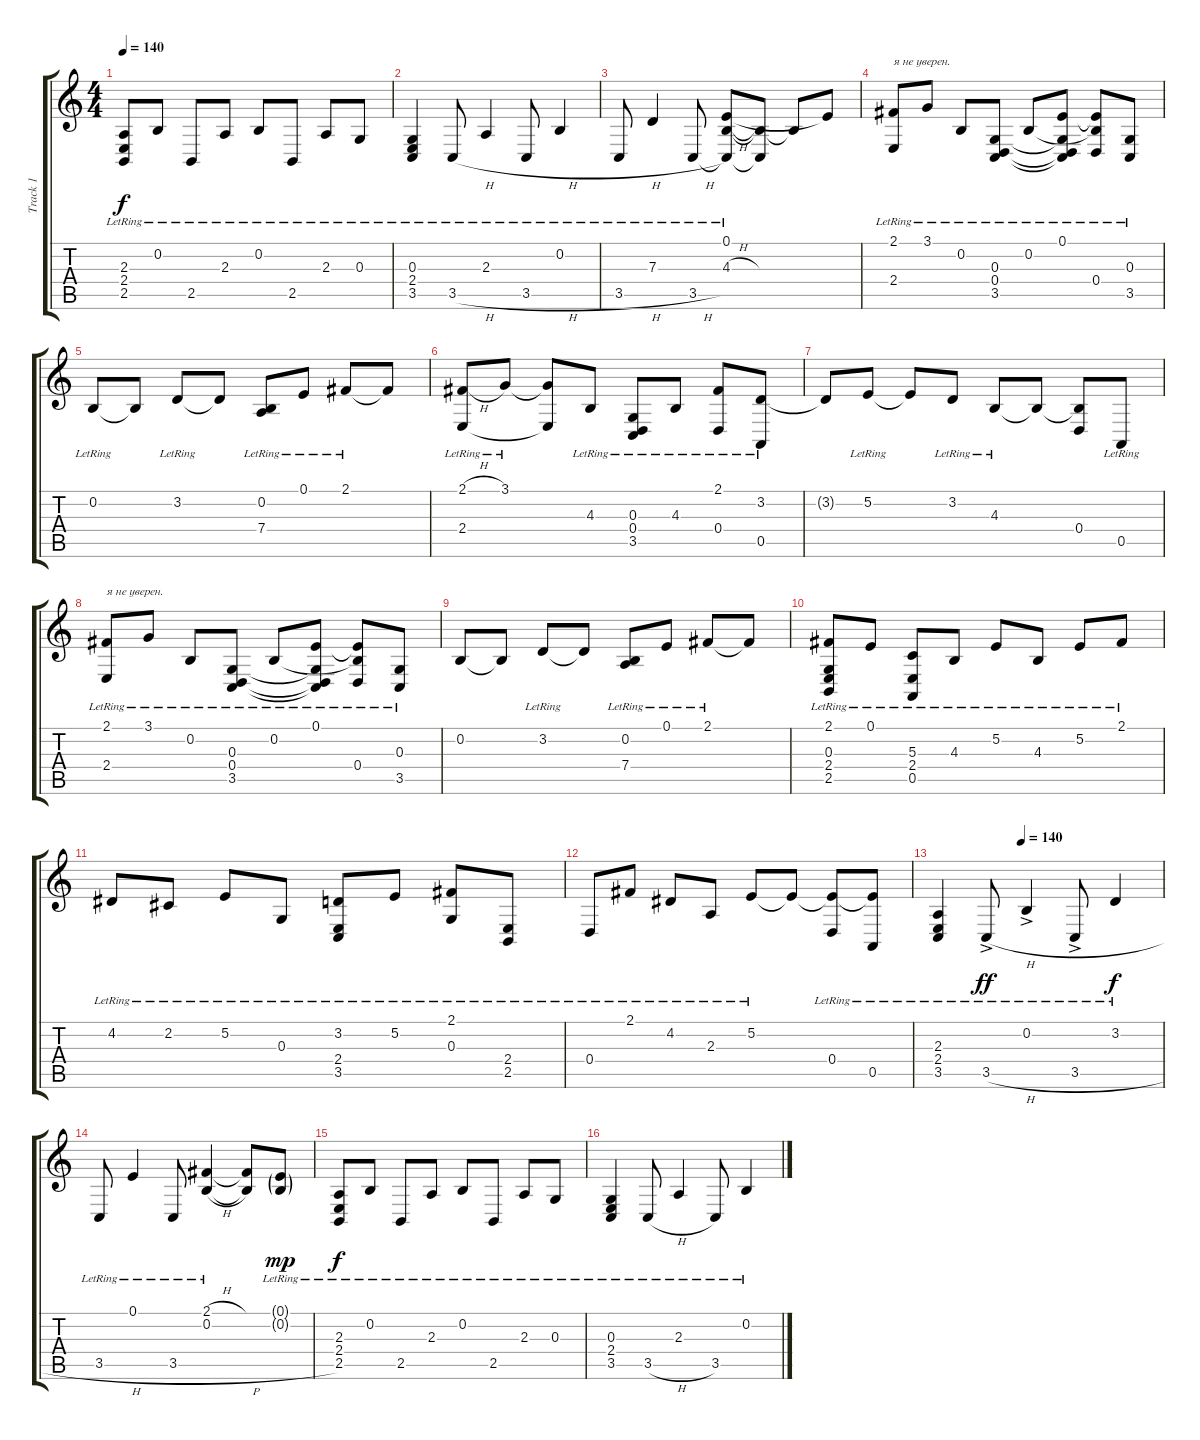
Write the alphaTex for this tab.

\track ("Track 1" "Track 1") {instrument acousticgrandpiano}
\staff {score tabs}
\tuning (E4 B3 G3 D3 A2 E2) {hide}
\ts (4 4)
\tempo 140
\clef g2
\ks c
(2.3{lr} 2.4{lr} 2.5{lr}).8{dy f} 0.2{lr}.8 2.5{lr}.8 2.3{lr}.8 0.2{lr}.8 2.5{lr}.8 2.3{lr}.8 0.3{lr}.8 |
(0.3{lr} 2.4{lr} 3.5{lr}).4 3.5{h lr}.8 2.3{lr}.4 3.5{h lr}.8 0.2{lr}.4 |
3.5{h lr}.8 7.3{lr}.4 3.5{h lr}.8 (0.1{lr} 4.3{h lr} 3.5{t}).8 (4.3{t} 3.5{t}).8 4.3{t}.8 0.1{t}.8 |
(2.1{lr} 2.4{lr}).8{txt "я не уверен."} 3.1{lr}.8 0.2{lr}.8 (0.3{lr} 0.4{lr} 3.5{lr}).8 0.2{lr}.8 (0.1{lr} 0.3{t} 0.4{t} 3.5{t}).8 (0.1{t} 0.2{t} 0.4{lr}).8 (0.3{lr} 3.5{lr}).8 |
0.2{lr}.8 0.2{t}.8 3.2{lr}.8 3.2{t}.8 (0.2{lr} 7.4{lr}).8 0.1{lr}.8 2.1{lr}.8 2.1{t}.8 |
(2.1{h lr} 2.4{lr}).8 3.1{lr}.8 (3.1{t} 2.4{t}).8 4.3{lr}.8 (0.3{lr} 0.4{lr} 3.5{lr}).8 4.3{lr}.8 (2.1{lr} 0.4{lr}).8 (3.2{lr} 0.5{lr}).8 |
3.2{t}.8 5.2{lr}.8 5.2{t}.8 3.2{lr}.8 4.3{lr}.8 4.3{t}.8 (4.3{t} 0.4).8 0.5{lr}.8 |
(2.1{lr} 2.4{lr}).8{txt "я не уверен."} 3.1{lr}.8 0.2{lr}.8 (0.3{lr} 0.4{lr} 3.5{lr}).8 0.2{lr}.8 (0.1{lr} 0.3{t} 0.4{t} 3.5{t}).8 (0.1{t} 0.2{t} 0.4{lr}).8 (0.3{lr} 3.5{lr}).8 |
0.2.8 0.2{t}.8 3.2{lr}.8 3.2{t}.8 (0.2{lr} 7.4{lr}).8 0.1{lr}.8 2.1{lr}.8 2.1{t}.8 |
(2.1{lr} 0.3{lr} 2.4{lr} 2.5{lr}).8 0.1{lr}.8 (5.3{lr} 2.4{lr} 0.5{lr}).8 4.3{lr}.8 5.2{lr}.8 4.3{lr}.8 5.2{lr}.8 2.1{lr}.8 |
4.2{lr}.8 2.2{lr}.8 5.2{lr}.8 0.3{lr}.8 (3.2{lr} 2.4{lr} 3.5{lr}).8 5.2{lr}.8 (2.1{lr} 0.3{lr}).8 (2.4{lr} 2.5{lr}).8 |
0.4{lr}.8 2.1{lr}.8 4.2{lr}.8 2.3{lr}.8 5.2{lr}.8 5.2{t}.8 (5.2{t} 0.4{lr}).8 (5.2{t} 0.5{lr}).8 |
\tempo (140 0.375)
(2.3{lr} 2.4{lr} 3.5{lr}).4 3.5{h ac lr}.8{dy ff} 0.2{ac lr}.4 3.5{h ac lr}.8 3.2{lr}.4{dy f} |
3.5{h lr}.8 0.1{lr}.4 3.5{h lr}.8 (2.1{h lr} 0.2{h lr}).4 (2.1{t} 0.2{t}).8 (0.1{g lr} 0.2{g lr}).8{dy mp} |
(2.3{lr} 2.4{lr} 2.5{lr}).8{dy f} 0.2{lr}.8 2.5{lr}.8 2.3{lr}.8 0.2{lr}.8 2.5{lr}.8 2.3{lr}.8 0.3{lr}.8 |
(0.3{lr} 2.4{lr} 3.5{lr}).4 3.5{h lr}.8 2.3{lr}.4 3.5{h lr}.8 0.2{lr}.4
